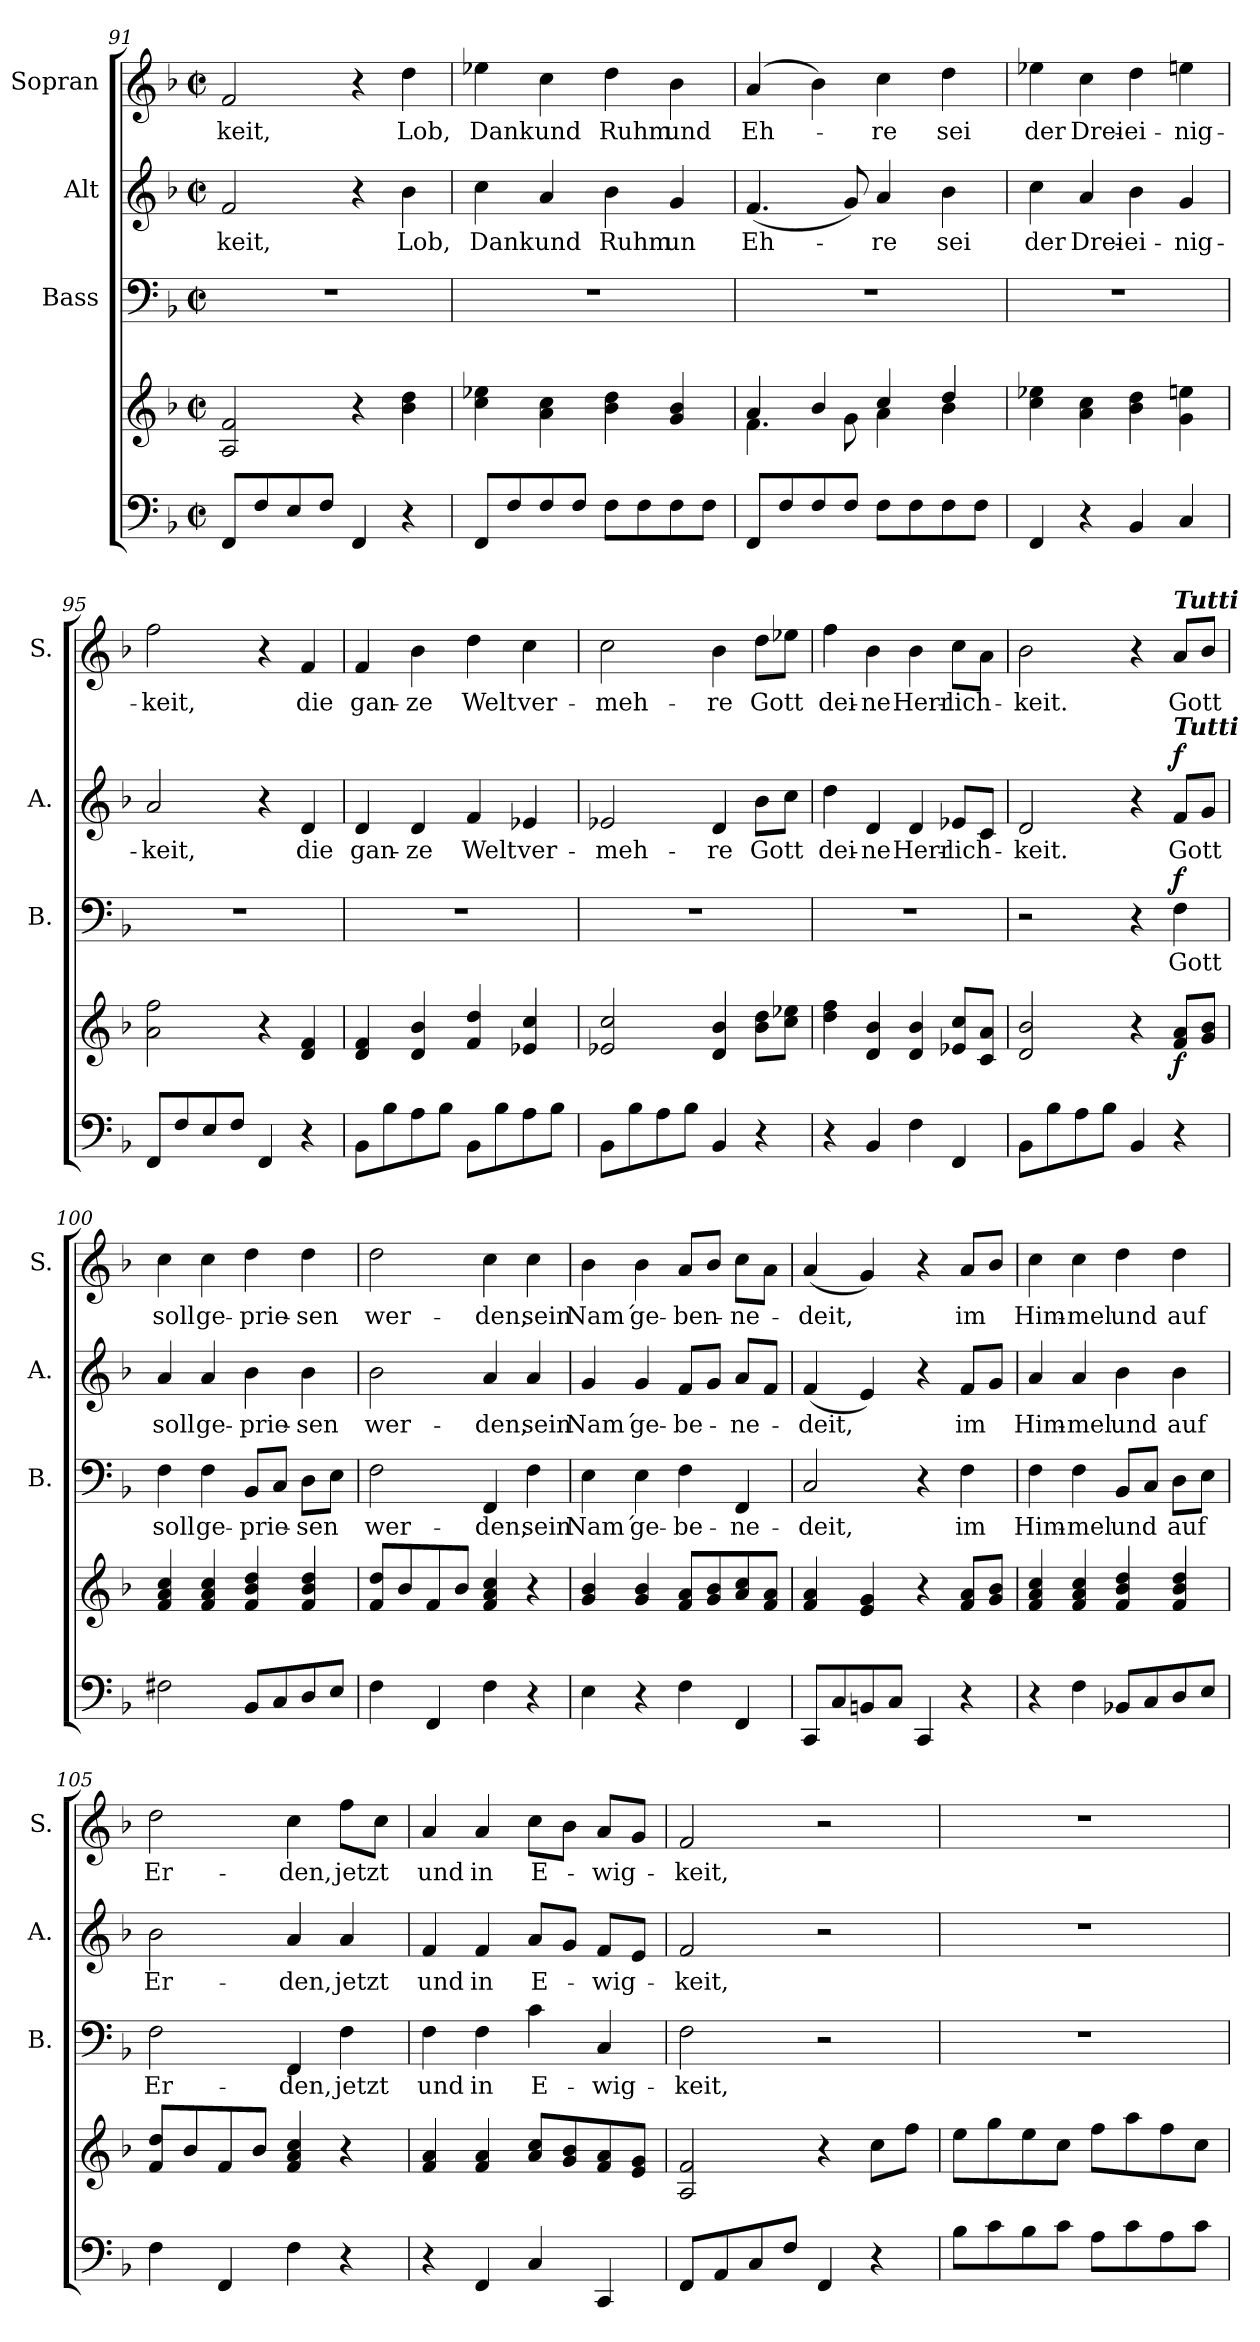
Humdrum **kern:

**kern	**kern	**dynam	**kern	**text	**dynam	**kern	**text	**dynam	**kern	**text
*part4	*part4	*part4	*part3	*part3	*part3	*part2	*part2	*part2	*part1	*part1
*staff5	*staff4	*staff4/5	*staff3	*staff3	*staff3	*staff2	*staff2	*staff2	*staff1	*staff1
*	*	*	*I"Bass	*	*	*I"Alt	*	*	*I"Sopran	*
*	*	*	*I'B.	*	*	*I'A.	*	*	*I'S.	*
*clefF4	*clefG2	*	*clefF4	*	*	*clefG2	*	*	*clefG2	*
*k[b-]	*k[b-]	*	*k[b-]	*	*	*k[b-]	*	*	*k[b-]	*
*F:	*F:	*	*F:	*	*	*F:	*	*	*F:	*
*M2/2	*M2/2	*	*M2/2	*	*	*M2/2	*	*	*M2/2	*
*met(c|)	*met(c|)	*	*met(c|)	*	*	*met(c|)	*	*	*met(c|)	*
=91	=91	=91	=91	=91	=91	=91	=91	=91	=91	=91
!	!	!	!	!	!	!	!LO:LY:b	!	!	!LO:LY:b
8FF/L	2A/ 2f/	.	1r	.	.	2f/	-keit,	.	2f/	-keit,
8F/	.	.	.	.	.	.	.	.	.	.
8E/	.	.	.	.	.	.	.	.	.	.
8F/J	.	.	.	.	.	.	.	.	.	.
4FF/	4r	.	.	.	.	4r	.	.	4r	.
!	!	!	!	!	!	!	!LO:LY:b	!	!	!LO:LY:b
4r	4b-\ 4dd\	.	.	.	.	4b-\	Lob,	.	4dd\	Lob,
!!LO:LB:g=z
=92	=92	=92	=92	=92	=92	=92	=92	=92	=92	=92
!	!	!	!	!	!	!	!LO:LY:b	!	!	!LO:LY:b
8FF/L	4cc\ 4ee-X\	.	1r	.	.	4cc\	Dank	.	4ee-X\	Dank
8F/	.	.	.	.	.	.	.	.	.	.
!	!	!	!	!	!	!	!LO:LY:b	!	!	!LO:LY:b
8F/	4a\ 4cc\	.	.	.	.	4a/	und	.	4cc\	und
8F/J	.	.	.	.	.	.	.	.	.	.
!	!	!	!	!	!	!	!LO:LY:b	!	!	!LO:LY:b
8F\L	4b-\ 4dd\	.	.	.	.	4b-\	Ruhm	.	4dd\	Ruhm
8F\	.	.	.	.	.	.	.	.	.	.
!	!	!	!	!	!	!	!LO:LY:b	!	!	!LO:LY:b
8F\	4g/ 4b-/	.	.	.	.	4g/	un	.	4b-\	und
8F\J	.	.	.	.	.	.	.	.	.	.
=93	=93	=93	=93	=93	=93	=93	=93	=93	=93	=93
*	*^	*	*	*	*	*	*	*	*	*
!	!	!	!	!	!	!	!	!LO:LY:b	!	!	!LO:LY:b
8FF/L	4a/	4.f\	.	1r	.	.	(<4.f/	Eh-	.	(4a/	Eh-
8F/	.	.	.	.	.	.	.	.	.	.	.
8F/	4b-/	.	.	.	.	.	.	.	.	4b-\)	.
8F/J	.	8g\	.	.	.	.	8g/)	.	.	.	.
!	!	!	!	!	!	!	!	!LO:LY:b	!	!	!LO:LY:b
8F\L	4cc/	4a\	.	.	.	.	4a/	-re	.	4cc\	-re
8F\	.	.	.	.	.	.	.	.	.	.	.
!	!	!	!	!	!	!	!	!LO:LY:b	!	!	!LO:LY:b
8F\	4dd/	4b-\	.	.	.	.	4b-\	sei	.	4dd\	sei
8F\J	.	.	.	.	.	.	.	.	.	.	.
*	*v	*v	*	*	*	*	*	*	*	*	*
=94	=94	=94	=94	=94	=94	=94	=94	=94	=94	=94
!	!	!	!	!	!	!	!LO:LY:b	!	!	!LO:LY:b
4FF/	4cc\ 4ee-X\	.	1r	.	.	4cc\	der	.	4ee-X\	der
!	!	!	!	!	!	!	!LO:LY:b	!	!	!LO:LY:b
4r	4a\ 4cc\	.	.	.	.	4a/	Drei-	.	4cc\	Drei-
!	!	!	!	!	!	!	!LO:LY:b	!	!	!LO:LY:b
4BB-/	4b-\ 4dd\	.	.	.	.	4b-\	-ei-	.	4dd\	-ei-
!	!	!	!	!	!	!	!LO:LY:b	!	!	!LO:LY:b
4C/	4g\ 4een\	.	.	.	.	4g/	-nig-	.	4een\	-nig-
=95	=95	=95	=95	=95	=95	=95	=95	=95	=95	=95
!	!	!	!	!	!	!	!LO:LY:b	!	!	!LO:LY:b
8FF/L	2a\ 2ff\	.	1r	.	.	2a/	-keit,	.	2ff\	-keit,
8F/	.	.	.	.	.	.	.	.	.	.
8E/	.	.	.	.	.	.	.	.	.	.
8F/J	.	.	.	.	.	.	.	.	.	.
4FF/	4r	.	.	.	.	4r	.	.	4r	.
!	!	!	!	!	!	!	!LO:LY:b	!	!	!LO:LY:b
4r	4d/ 4f/	.	.	.	.	4d/	die	.	4f/	die
!!LO:PB:g=z
=96	=96	=96	=96	=96	=96	=96	=96	=96	=96	=96
!	!	!	!	!	!	!	!LO:LY:b	!	!	!LO:LY:b
8BB-\L	4d/ 4f/	.	1r	.	.	4d/	gan-	.	4f/	gan-
8B-\	.	.	.	.	.	.	.	.	.	.
!	!	!	!	!	!	!	!LO:LY:b	!	!	!LO:LY:b
8A\	4d/ 4b-/	.	.	.	.	4d/	-ze	.	4b-\	-ze
8B-\J	.	.	.	.	.	.	.	.	.	.
!	!	!	!	!	!	!	!LO:LY:b	!	!	!LO:LY:b
8BB-\L	4f/ 4dd/	.	.	.	.	4f/	Welt	.	4dd\	Welt
8B-\	.	.	.	.	.	.	.	.	.	.
!	!	!	!	!	!	!	!LO:LY:b	!	!	!LO:LY:b
8A\	4e-X/ 4cc/	.	.	.	.	4e-X/	ver-	.	4cc\	ver-
8B-\J	.	.	.	.	.	.	.	.	.	.
=97	=97	=97	=97	=97	=97	=97	=97	=97	=97	=97
!	!	!	!	!	!	!	!LO:LY:b	!	!	!LO:LY:b
8BB-\L	2e-X/ 2cc/	.	1r	.	.	2e-X/	-meh-	.	2cc\	-meh-
8B-\	.	.	.	.	.	.	.	.	.	.
8A\	.	.	.	.	.	.	.	.	.	.
8B-\J	.	.	.	.	.	.	.	.	.	.
!	!	!	!	!	!	!	!LO:LY:b	!	!	!LO:LY:b
4BB-/	4d/ 4b-/	.	.	.	.	4d/	-re	.	4b-\	-re
!	!	!	!	!	!	!	!LO:LY:b	!	!	!LO:LY:b
4r	8b-\ 8dd\L	.	.	.	.	8b-\L	Gott	.	8dd\L	Gott
.	8cc\ 8ee-X\J	.	.	.	.	8cc\J	.	.	8ee-X\J	.
=98	=98	=98	=98	=98	=98	=98	=98	=98	=98	=98
!	!	!	!	!	!	!	!LO:LY:b	!	!	!LO:LY:b
4r	4dd\ 4ff\	.	1r	.	.	4dd\	dei-	.	4ff\	dei-
!	!	!	!	!	!	!	!LO:LY:b	!	!	!LO:LY:b
4BB-/	4d/ 4b-/	.	.	.	.	4d/	-ne	.	4b-\	-ne
!	!	!	!	!	!	!	!LO:LY:b	!	!	!LO:LY:b
4F\	4d/ 4b-/	.	.	.	.	4d/	Herr-	.	4b-\	Herr-
!	!	!	!	!	!	!	!LO:LY:b	!	!	!LO:LY:b
4FF/	8e-X/ 8cc/L	.	.	.	.	8e-X/L	-lich-	.	8cc\L	-lich-
.	8c/ 8a/J	.	.	.	.	8c/J	.	.	8a\J	.
=99	=99	=99	=99	=99	=99	=99	=99	=99	=99	=99
!	!	!	!	!	!	!	!LO:LY:b	!	!	!LO:LY:b
8BB-\L	2d/ 2b-/	.	2r	.	.	2d/	-keit.	.	2b-\	-keit.
8B-\	.	.	.	.	.	.	.	.	.	.
8A\	.	.	.	.	.	.	.	.	.	.
8B-\J	.	.	.	.	.	.	.	.	.	.
4BB-/	4r	.	4r	.	.	4r	.	.	4r	.
!	!	!	!	!	!	!	!	!	!LO:TX:a:Bi:t=Tutti	!
!	!	!	!	!	!	!LO:TX:a:Bi:t=Tutti	!	!	!	!
!	!	!LO:DY:b	!	!LO:LY:b	!LO:DY:a	!	!LO:LY:b	!LO:DY:a	!	!LO:LY:b
4r	8f/ 8a/L	f	4F\	Gott	f	8f/L	Gott	f	8a/L	Gott
.	8g/ 8b-/J	.	.	.	.	8g/J	.	.	8b-/J	.
!!LO:LB:g=z
=100	=100	=100	=100	=100	=100	=100	=100	=100	=100	=100
!	!	!	!	!LO:LY:b	!	!	!LO:LY:b	!	!	!LO:LY:b
2F#\	4f/ 4a/ 4cc/	.	4F\	soll	.	4a/	soll	.	4cc\	soll
!	!	!	!	!LO:LY:b	!	!	!LO:LY:b	!	!	!LO:LY:b
.	4f/ 4a/ 4cc/	.	4F\	ge-	.	4a/	ge-	.	4cc\	ge-
!	!	!	!	!LO:LY:b	!	!	!LO:LY:b	!	!	!LO:LY:b
8BB-/L	4f/ 4b-/ 4dd/	.	8BB-/L	-prie-	.	4b-\	-prie-	.	4dd\	-prie-
8C/	.	.	8C/J	.	.	.	.	.	.	.
!	!	!	!	!LO:LY:b	!	!	!LO:LY:b	!	!	!LO:LY:b
8D/	4f/ 4b-/ 4dd/	.	8D\L	-sen	.	4b-\	-sen	.	4dd\	-sen
8E/J	.	.	8E\J	.	.	.	.	.	.	.
=101	=101	=101	=101	=101	=101	=101	=101	=101	=101	=101
!	!	!	!	!LO:LY:b	!	!	!LO:LY:b	!	!	!LO:LY:b
4F\	8f/ 8dd/L	.	2F\	wer-	.	2b-\	wer-	.	2dd\	wer-
.	8b-/	.	.	.	.	.	.	.	.	.
4FF/	8f/	.	.	.	.	.	.	.	.	.
.	8b-/J	.	.	.	.	.	.	.	.	.
!	!	!	!	!LO:LY:b	!	!	!LO:LY:b	!	!	!LO:LY:b
4F\	4f/ 4a/ 4cc/	.	4FF/	-den,	.	4a/	-den,	.	4cc\	-den,
!	!	!	!	!LO:LY:b	!	!	!LO:LY:b	!	!	!LO:LY:b
4r	4r	.	4F\	sein	.	4a/	sein	.	4cc\	sein
=102	=102	=102	=102	=102	=102	=102	=102	=102	=102	=102
!	!	!	!	!LO:LY:b	!	!	!LO:LY:b	!	!	!LO:LY:b
4E\	4g/ 4b-/	.	4E\	Nam´	.	4g/	Nam´	.	4b-\	Nam´
!	!	!	!	!LO:LY:b	!	!	!LO:LY:b	!	!	!LO:LY:b
4r	4g/ 4b-/	.	4E\	ge-	.	4g/	ge-	.	4b-\	ge-
!	!	!	!	!LO:LY:b	!	!	!LO:LY:b	!	!	!LO:LY:b
4F\	8f/ 8a/L	.	4F\	-be-	.	8f/L	-be-	.	8a/L	-ben-
.	8g/ 8b-/	.	.	.	.	8g/J	.	.	8b-/J	.
!	!	!	!	!LO:LY:b	!	!	!LO:LY:b	!	!	!LO:LY:b
4FF/	8a/ 8cc/	.	4FF/	-ne-	.	8a/L	-ne-	.	8cc\L	-ne-
.	8f/ 8a/J	.	.	.	.	8f/J	.	.	8a\J	.
=103	=103	=103	=103	=103	=103	=103	=103	=103	=103	=103
!	!	!	!	!LO:LY:b	!	!	!LO:LY:b	!	!	!LO:LY:b
8CC/L	4f/ 4a/	.	2C/	-deit,	.	(<4f/	-deit,	.	(<4a/	-deit,
8C/	.	.	.	.	.	.	.	.	.	.
8BBn/	4e/ 4g/	.	.	.	.	4e/)	.	.	4g/)	.
8C/J	.	.	.	.	.	.	.	.	.	.
4CC/	4r	.	4r	.	.	4r	.	.	4r	.
!	!	!	!	!LO:LY:b	!	!	!LO:LY:b	!	!	!LO:LY:b
4r	8f/ 8a/L	.	4F\	im	.	8f/L	im	.	8a/L	im
.	8g/ 8b-/J	.	.	.	.	8g/J	.	.	8b-/J	.
!!LO:PB:g=z
=104	=104	=104	=104	=104	=104	=104	=104	=104	=104	=104
!	!	!	!	!LO:LY:b	!	!	!LO:LY:b	!	!	!LO:LY:b
4r	4f/ 4a/ 4cc/	.	4F\	Him-	.	4a/	Him-	.	4cc\	Him-
!	!	!	!	!LO:LY:b	!	!	!LO:LY:b	!	!	!LO:LY:b
4F\	4f/ 4a/ 4cc/	.	4F\	-mel	.	4a/	-mel	.	4cc\	-mel
!	!	!	!	!LO:LY:b	!	!	!LO:LY:b	!	!	!LO:LY:b
8BB-X/L	4f/ 4b-/ 4dd/	.	8BB-/L	und	.	4b-\	und	.	4dd\	und
8C/	.	.	8C/J	.	.	.	.	.	.	.
!	!	!	!	!LO:LY:b	!	!	!LO:LY:b	!	!	!LO:LY:b
8D/	4f/ 4b-/ 4dd/	.	8D\L	auf	.	4b-\	auf	.	4dd\	auf
8E/J	.	.	8E\J	.	.	.	.	.	.	.
=105	=105	=105	=105	=105	=105	=105	=105	=105	=105	=105
!	!	!	!	!LO:LY:b	!	!	!LO:LY:b	!	!	!LO:LY:b
4F\	8f/ 8dd/L	.	2F\	Er-	.	2b-\	Er-	.	2dd\	Er-
.	8b-/	.	.	.	.	.	.	.	.	.
4FF/	8f/	.	.	.	.	.	.	.	.	.
.	8b-/J	.	.	.	.	.	.	.	.	.
!	!	!	!	!LO:LY:b	!	!	!LO:LY:b	!	!	!LO:LY:b
4F\	4f/ 4a/ 4cc/	.	4FF/	-den,	.	4a/	-den,	.	4cc\	-den,
!	!	!	!	!LO:LY:b	!	!	!LO:LY:b	!	!	!LO:LY:b
4r	4r	.	4F\	jetzt	.	4a/	jetzt	.	8ff\L	jetzt
.	.	.	.	.	.	.	.	.	8cc\J	.
=106	=106	=106	=106	=106	=106	=106	=106	=106	=106	=106
!	!	!	!	!LO:LY:b	!	!	!LO:LY:b	!	!	!LO:LY:b
4r	4f/ 4a/	.	4F\	und	.	4f/	und	.	4a/	und
!	!	!	!	!LO:LY:b	!	!	!LO:LY:b	!	!	!LO:LY:b
4FF/	4f/ 4a/	.	4F\	in	.	4f/	in	.	4a/	in
!	!	!	!	!LO:LY:b	!	!	!LO:LY:b	!	!	!LO:LY:b
4C/	8a/ 8cc/L	.	4c\	E-	.	8a/L	E-	.	8cc\L	E-
.	8g/ 8b-/	.	.	.	.	8g/J	.	.	8b-\J	.
!	!	!	!	!LO:LY:b	!	!	!LO:LY:b	!	!	!LO:LY:b
4CC/	8f/ 8a/	.	4C/	-wig-	.	8f/L	-wig-	.	8a/L	-wig-
.	8e/ 8g/J	.	.	.	.	8e/J	.	.	8g/J	.
=107	=107	=107	=107	=107	=107	=107	=107	=107	=107	=107
!	!	!	!	!LO:LY:b	!	!	!LO:LY:b	!	!	!LO:LY:b
8FF/L	2A/ 2f/	.	2F\	-keit,	.	2f/	-keit,	.	2f/	-keit,
8AA/	.	.	.	.	.	.	.	.	.	.
8C/	.	.	.	.	.	.	.	.	.	.
8F/J	.	.	.	.	.	.	.	.	.	.
4FF/	4r	.	2r	.	.	2r	.	.	2r	.
4r	8cc\L	.	.	.	.	.	.	.	.	.
.	8ff\J	.	.	.	.	.	.	.	.	.
!!LO:LB:g=z
=108	=108	=108	=108	=108	=108	=108	=108	=108	=108	=108
8B-\L	8ee\L	.	1r	.	.	1r	.	.	1r	.
8c\	8gg\	.	.	.	.	.	.	.	.	.
8B-\	8ee\	.	.	.	.	.	.	.	.	.
8c\J	8cc\J	.	.	.	.	.	.	.	.	.
8A\L	8ff\L	.	.	.	.	.	.	.	.	.
8c\	8aa\	.	.	.	.	.	.	.	.	.
8A\	8ff\	.	.	.	.	.	.	.	.	.
8c\J	8cc\J	.	.	.	.	.	.	.	.	.
=	=	=	=	=	=	=	=	=	=	=
*-	*-	*-	*-	*-	*-	*-	*-	*-	*-	*-
